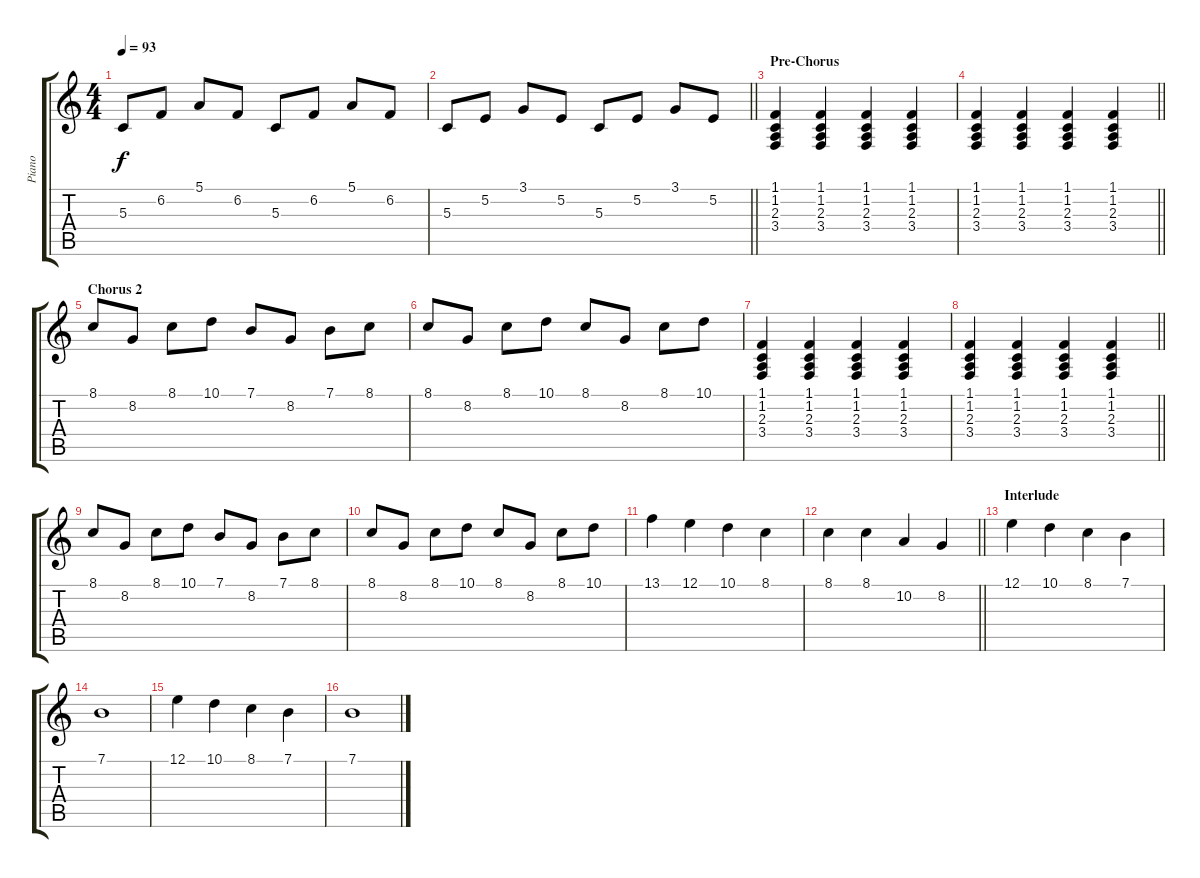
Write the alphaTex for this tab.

\track ("Piano" "Piano") {instrument acousticgrandpiano}
\staff {score tabs}
\tuning (E4 B3 G3 D3 A2 E2) {hide}
\ts (4 4)
\tempo 93
\clef g2
\ks c
5.3.8{dy f} 6.2.8 5.1.8 6.2.8 5.3.8 6.2.8 5.1.8 6.2.8 |
\barLineRight lightlight
5.3.8 5.2.8 3.1.8 5.2.8 5.3.8 5.2.8 3.1.8 5.2.8 |
\section ("" "Pre-Chorus")
(1.1 1.2 2.3 3.4).4 (1.1 1.2 2.3 3.4).4 (1.1 1.2 2.3 3.4).4 (1.1 1.2 2.3 3.4).4 |
\barLineRight lightlight
(1.1 1.2 2.3 3.4).4 (1.1 1.2 2.3 3.4).4 (1.1 1.2 2.3 3.4).4 (1.1 1.2 2.3 3.4).4 |
\section ("" "Chorus 2")
8.1.8 8.2.8 8.1.8 10.1.8 7.1.8 8.2.8 7.1.8 8.1.8 |
8.1.8 8.2.8 8.1.8 10.1.8 8.1.8 8.2.8 8.1.8 10.1.8 |
(1.1 1.2 2.3 3.4).4 (1.1 1.2 2.3 3.4).4 (1.1 1.2 2.3 3.4).4 (1.1 1.2 2.3 3.4).4 |
\barLineRight lightlight
(1.1 1.2 2.3 3.4).4 (1.1 1.2 2.3 3.4).4 (1.1 1.2 2.3 3.4).4 (1.1 1.2 2.3 3.4).4 |
8.1.8 8.2.8 8.1.8 10.1.8 7.1.8 8.2.8 7.1.8 8.1.8 |
8.1.8 8.2.8 8.1.8 10.1.8 8.1.8 8.2.8 8.1.8 10.1.8 |
13.1.4{volume 12} 12.1.4 10.1.4 8.1.4 |
\barLineRight lightlight
8.1.4 8.1.4 10.2.4 8.2.4 |
\section ("" "Interlude")
12.1.4 10.1.4 8.1.4 7.1.4 |
7.1.1 |
12.1.4 10.1.4 8.1.4 7.1.4 |
7.1.1
